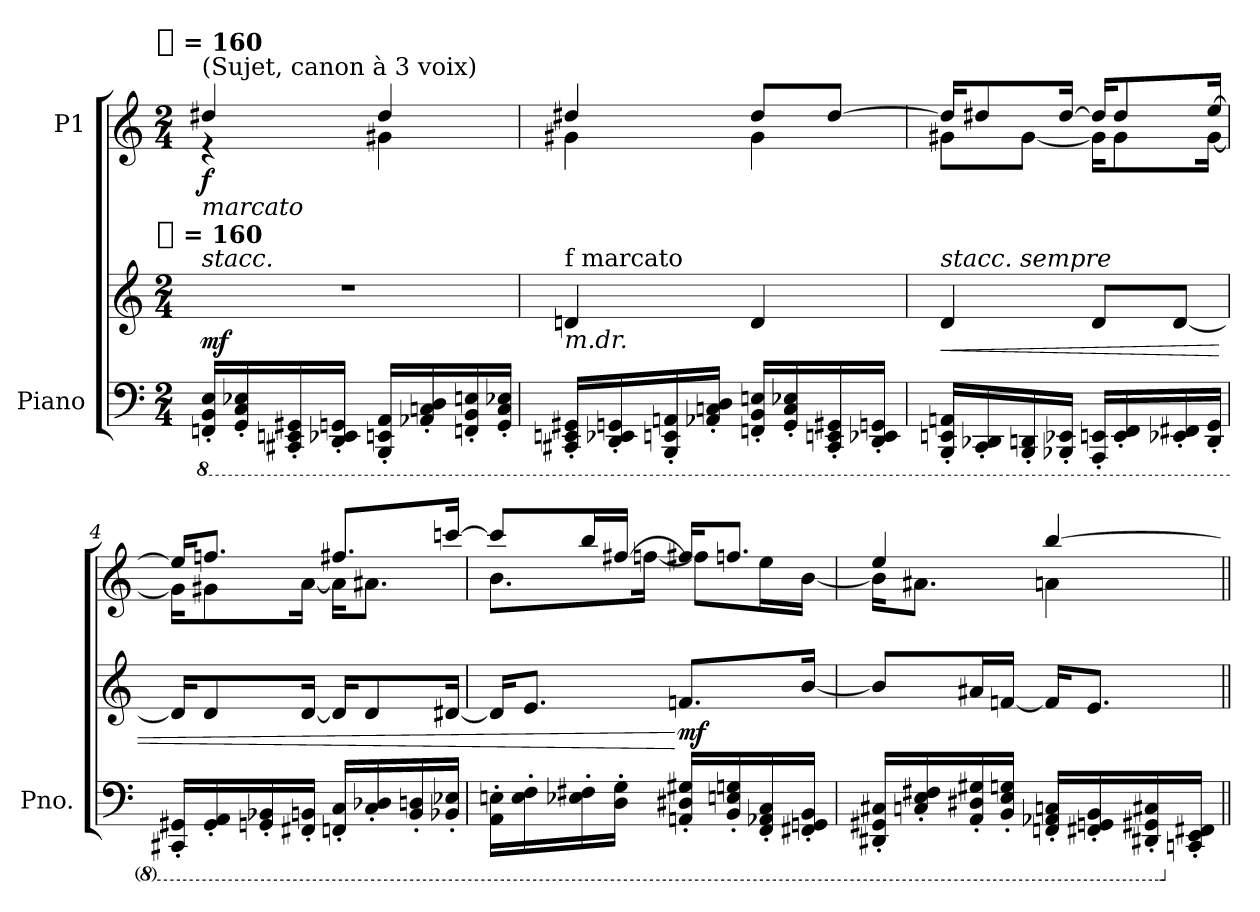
**kern	**kern	**dynam	**kern	**dynam
*part2	*part2	*part2	*part1	*part1
*staff3	*staff2	*staff2/3	*staff1	*staff1
*I"Piano	*	*	*I"P1	*
*I'Pno.	*	*	*	*
*clefF4	*clefG2	*	*clefG2	*
*k[]	*k[]	*	*k[]	*
*C:	*C:	*	*C:	*
!!LO:TX:omd:t=[8th] = 160
*M2/4	*M2/4	*	*M2/4	*
*MM80	*MM80	*	*MM80	*
*8ba	*	*	*	*
=1	=1	=1	=1	=1
*	*	*	*^	*
!	!	!	!LO:TX:b:i:t=marcato	!	!
!	!	!	!LO:TX:a:t=(Sujet, canon à 3 voix)	!	!
!	!LO:TX:a:i:t=stacc.	!	!	!	!
!	!LO:TX:t=[8th] = 160	!	!	!	!
16FFFn' 16BBB' 16EE'LL	2r	mf	4dd#X	4r	f
16GGG' 16CC' 16EE-X'	.	.	.	.	.
16CCC#X' 16EEEn' 16GGG#X'	.	.	.	.	.
16DDD' 16EEE-X' 16GGGn'JJ	.	.	.	.	.
16BBBB' 16EEEn' 16AAA'LL	.	.	4dd#	4g#X	.
16AAA-X' 16CCn' 16DD'	.	.	.	.	.
16FFFn' 16BBB' 16EEn'	.	.	.	.	.
16GGG' 16CC' 16EE-X'JJ	.	.	.	.	.
=2	=2	=2	=2	=2	=2
!	!LO:TX:b:i:t=m.dr.	!	!	!	!
!	!LO:TX:a:t=f marcato	!	!	!	!
16CCC#X' 16EEEn' 16GGG#X'LL	4dn	.	4dd#X	4g#X	.
16DDD' 16EEE-X' 16GGGn'	.	.	.	.	.
16BBBB' 16EEEn' 16AAAn'	.	.	.	.	.
16AAA-X' 16CCn' 16DD'JJ	.	.	.	.	.
16FFFn' 16BBB' 16EEn'LL	4d	.	8dd#L	4g#	.
16GGG' 16CC' 16EE-X'	.	.	.	.	.
16CCC#' 16EEEn' 16GGG#X'	.	.	[8dd#J	.	.
16DDD' 16EEE-X' 16GGGn'JJ	.	.	.	.	.
=3	=3	=3	=3	=3	=3
!	!LO:TX:a:i:t=stacc. sempre	!	!	!	!
16BBBB' 16EEEn' 16AAAn'LL	4d	<	16dd#KL]	8g#XL	.
16CCC' 16DDD-X'	.	.	8dd#X	.	.
16BBBB' 16DDDn'	.	.	.	[8g#J	.
16BBBB-X' 16EEE-X'JJ	.	.	[16dd#Jk	.	.
16AAAA' 16EEEn'LL	8dL	.	16dd#KL]	16g#KL]	.
16EEE' 16FFF'	.	.	8dd#	8g#	.
16EEE-X' 16FFF#X'	[8dJ	.	.	.	.
16DDD' 16GGG'JJ	.	.	[16eeJk	[16g#Jk	.
=4	=4	=4	=4	=4	=4
16CCC#X' 16GGG#X'LL	16dKL]	.	16eeKL]	16g#KL]	.
16GGG#' 16AAA'	8d	.	8.ffnJ	8g#X	.
16GGGn' 16BBB-X'	.	.	.	.	.
16FFF#X' 16BBBn'JJ	[16dJk	.	.	[16aJk	.
16FFFn' 16CC'LL	16dKL]	.	8.ff#XL	16aKL]	.
16CC' 16DD-X'	8d	.	.	8.a#XJ	.
16BBB' 16DDn'	.	.	.	.	.
16BBB-X' 16EE-X'JJ	[16d#XJk	.	[16cccnJk	.	.
=5	=5	=5	=5	=5	=5
16AAA' 16EEn'LL	16d#KL]	.	8cccL]	8.bL	.
16EE' 16FF'	8.eJ	.	.	.	.
16EE-X' 16FF#X'	.	.	16bbL	.	.
16DD' 16GG'JJ	.	.	[16ff#XJJ	[16ffnJk	.
16AAAn' 16DD#X' 16GG#X'LL	8.fnL	[ mf	16ff#XKL]	8ffnL]	.
16BBB' 16EEn' 16GGn'	.	.	8.ffnJ	.	.
16FFF' 16AAA-X' 16CC'	.	.	.	16eeL	.
16FFF#X' 16GGGn' 16BBB'JJ	[16bJk	.	.	[16bJJ	.
=6	=6	=6	=6	=6	=6
16DDD#X' 16GGG#X' 16CC#X'LL	8bL]	.	4ee	16bKL]	.
16CCn' 16EE' 16FF#X'	.	.	.	8.a#XJ	.
16AAA' 16DD#X' 16GG#X'	16a#XL	.	.	.	.
16BBB' 16EE' 16GGn'JJ	[16fnJJ	.	.	.	.
16FFFn' 16AAA-X' 16CCn'LL	16fKL]	.	[4bb	4an	.
16FFF#X' 16GGGn' 16BBB'	8.eJ	.	.	.	.
16DDD#X' 16GGG#X' 16CC#X'	.	.	.	.	.
*X8ba	*	*	*	*	*
16CCn' 16EE' 16FF#X'JJ	.	.	.	.	.
*	*	*	*v	*v	*
=||	=||	=||	=||	=||
*-	*-	*-	*-	*-
